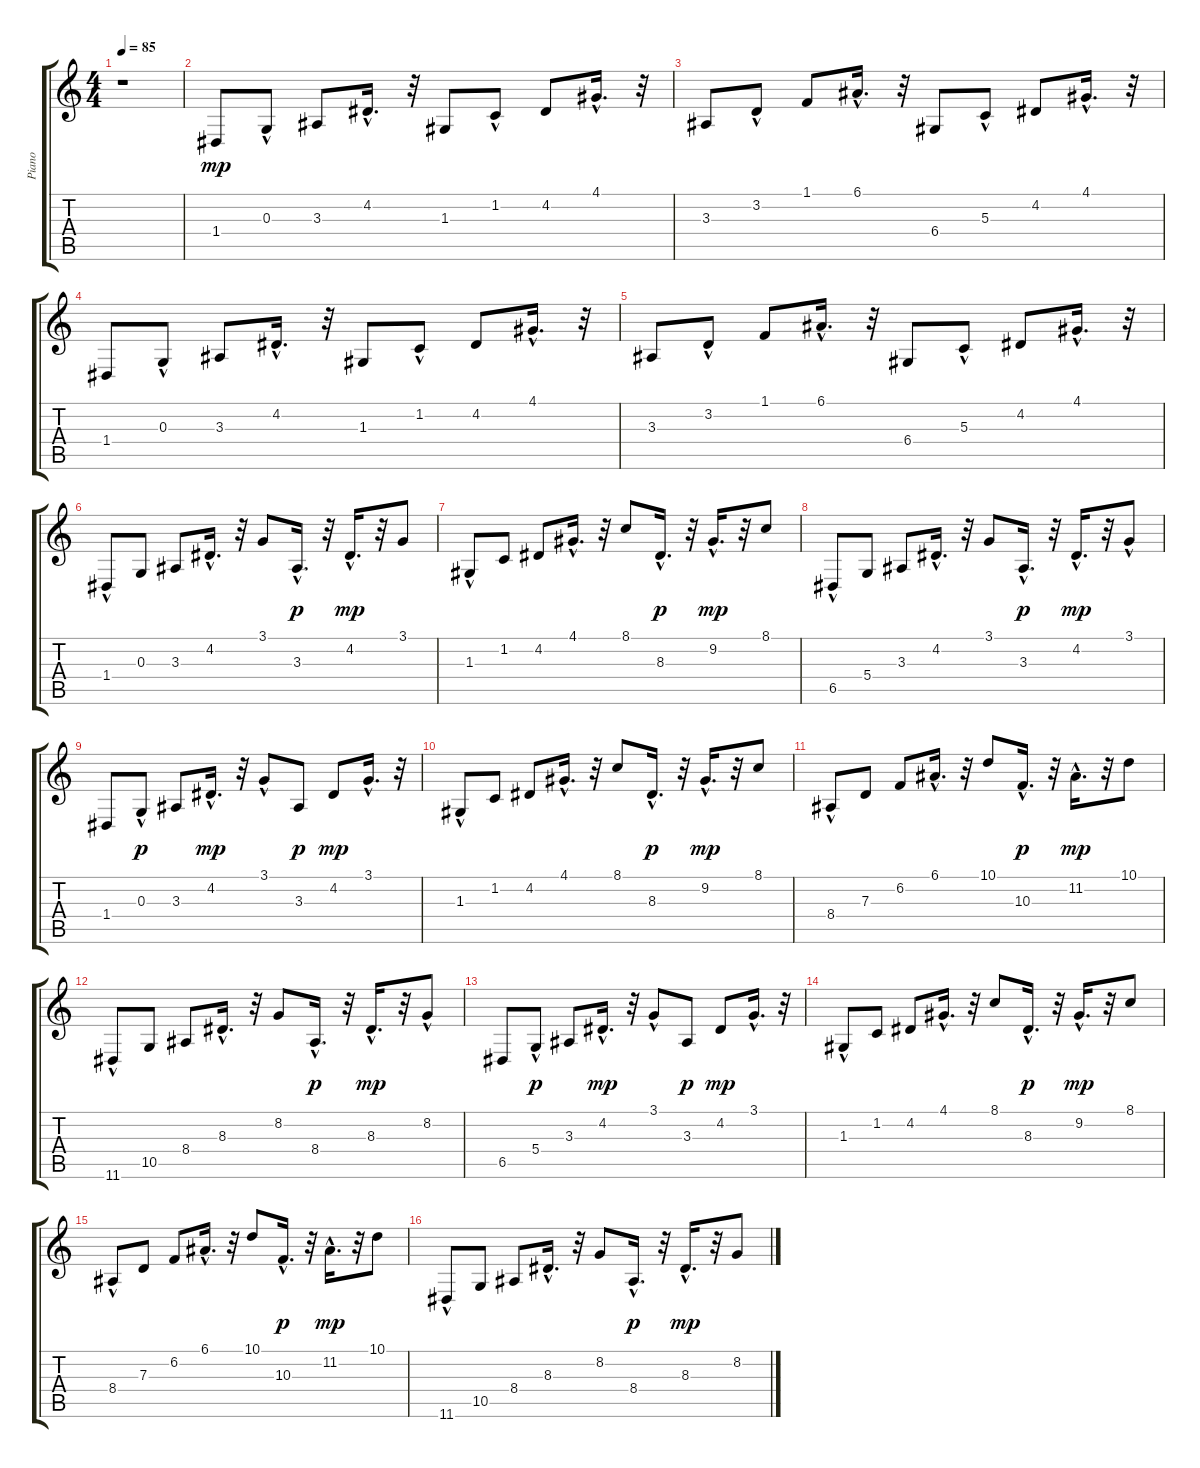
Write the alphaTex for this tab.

\track ("Piano" "Piano") {instrument acousticgrandpiano}
\staff {score tabs}
\tuning (E4 B3 G3 D3 A2 E2) {hide}
\ts (4 4)
\tempo 85
\clef g2
\ks c
r.1{dy mp instrument acousticgrandpiano} |
1.4.8 0.3{hac}.8 3.3.8 4.2{hac}.16{d} r.32 1.3.8 1.2{hac}.8 4.2.8 4.1{hac}.16{d} r.32 |
3.3.8 3.2{hac}.8 1.1.8 6.1{hac}.16{d} r.32 6.4.8 5.3{hac}.8 4.2.8 4.1{hac}.16{d} r.32 |
1.4.8 0.3{hac}.8 3.3.8 4.2{hac}.16{d} r.32 1.3.8 1.2{hac}.8 4.2.8 4.1{hac}.16{d} r.32 |
3.3.8 3.2{hac}.8 1.1.8 6.1{hac}.16{d} r.32 6.4.8 5.3{hac}.8 4.2.8 4.1{hac}.16{d} r.32 |
1.4{hac}.8 0.3.8 3.3.8 4.2{hac}.16{d} r.32 3.1.8 3.3{hac}.16{d dy p} r.32 4.2{hac}.16{d dy mp} r.32 3.1.8 |
1.3{hac}.8 1.2.8 4.2.8 4.1{hac}.16{d} r.32 8.1.8 8.3{hac}.16{d dy p} r.32 9.2{hac}.16{d dy mp} r.32 8.1.8 |
6.5{hac}.8 5.4.8 3.3.8 4.2{hac}.16{d} r.32 3.1.8 3.3{hac}.16{d dy p} r.32 4.2{hac}.16{d dy mp} r.32 3.1{hac}.8 |
1.4.8 0.3{hac}.8{dy p} 3.3.8 4.2{hac}.16{d dy mp} r.32 3.1{hac}.8 3.3.8{dy p} 4.2.8{dy mp} 3.1{hac}.16{d} r.32 |
1.3{hac}.8 1.2.8 4.2.8 4.1{hac}.16{d} r.32 8.1.8 8.3{hac}.16{d dy p} r.32 9.2{hac}.16{d dy mp} r.32 8.1.8 |
8.4{hac}.8 7.3.8 6.2.8 6.1{hac}.16{d} r.32 10.1.8 10.3{hac}.16{d dy p} r.32 11.2{hac}.16{d dy mp} r.32 10.1.8 |
11.6{hac}.8 10.5.8 8.4.8 8.3{hac}.16{d} r.32 8.2.8 8.4{hac}.16{d dy p} r.32 8.3{hac}.16{d dy mp} r.32 8.2{hac}.8 |
6.5.8 5.4{hac}.8{dy p} 3.3.8 4.2{hac}.16{d dy mp} r.32 3.1{hac}.8 3.3.8{dy p} 4.2.8{dy mp} 3.1{hac}.16{d} r.32 |
1.3{hac}.8 1.2.8 4.2.8 4.1{hac}.16{d} r.32 8.1.8 8.3{hac}.16{d dy p} r.32 9.2{hac}.16{d dy mp} r.32 8.1.8 |
8.4{hac}.8 7.3.8 6.2.8 6.1{hac}.16{d} r.32 10.1.8 10.3{hac}.16{d dy p} r.32 11.2{hac}.16{d dy mp} r.32 10.1.8 |
11.6{hac}.8 10.5.8 8.4.8 8.3{hac}.16{d} r.32 8.2.8 8.4{hac}.16{d dy p} r.32 8.3{hac}.16{d dy mp} r.32 8.2.8
